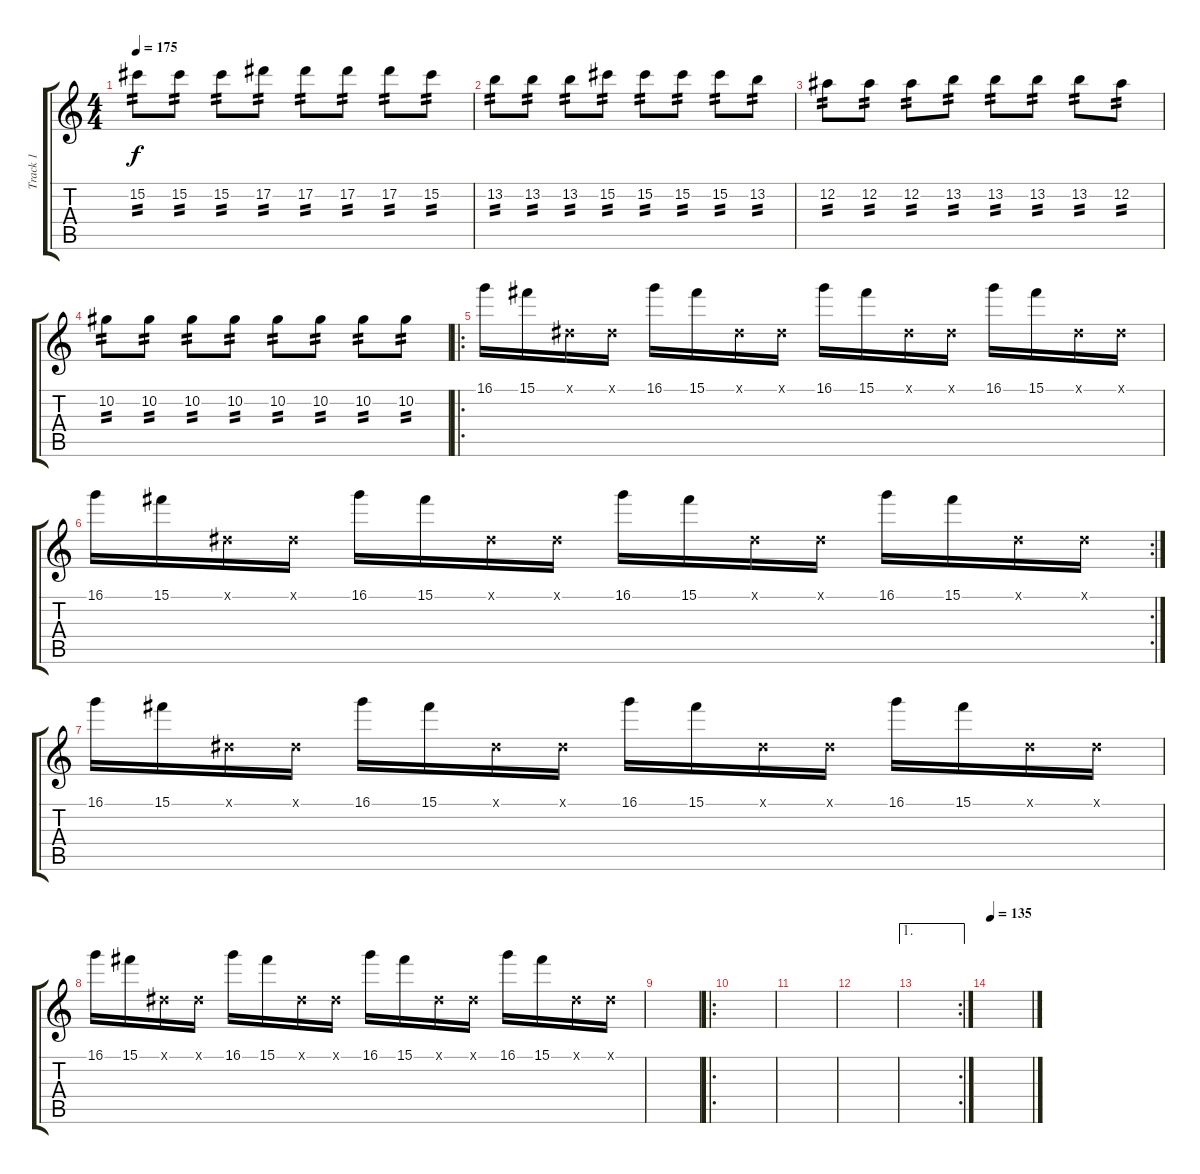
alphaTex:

\track ("Track 1" "Track 1") {instrument electricguitarclean}
\staff {score tabs}
\tuning (Eb4 Bb3 Gb3 Db3 Ab2 Db2) {hide}
\ts (4 4)
\tempo 175
\clef g2
\ks c
15.2.8{tp 2 dy f} 15.2.8{tp 2} 15.2.8{tp 2} 17.2.8{tp 2} 17.2.8{tp 2} 17.2.8{tp 2} 17.2.8{tp 2} 15.2.8{tp 2} |
13.2.8{tp 2} 13.2.8{tp 2} 13.2.8{tp 2} 15.2.8{tp 2} 15.2.8{tp 2} 15.2.8{tp 2} 15.2.8{tp 2} 13.2.8{tp 2} |
12.2.8{tp 2} 12.2.8{tp 2} 12.2.8{tp 2} 13.2.8{tp 2} 13.2.8{tp 2} 13.2.8{tp 2} 13.2.8{tp 2} 12.2.8{tp 2} |
10.2.8{tp 2} 10.2.8{tp 2} 10.2.8{tp 2} 10.2.8{tp 2} 10.2.8{tp 2} 10.2.8{tp 2} 10.2.8{tp 2} 10.2.8{tp 2} |
\ro
16.1.16 15.1.16 0.1{x}.16 0.1{x}.16 16.1.16 15.1.16 0.1{x}.16 0.1{x}.16 16.1.16 15.1.16 0.1{x}.16 0.1{x}.16 16.1.16 15.1.16 0.1{x}.16 0.1{x}.16 |
\rc 2
16.1.16 15.1.16 0.1{x}.16 0.1{x}.16 16.1.16 15.1.16 0.1{x}.16 0.1{x}.16 16.1.16 15.1.16 0.1{x}.16 0.1{x}.16 16.1.16 15.1.16 0.1{x}.16 0.1{x}.16 |
16.1.16 15.1.16 0.1{x}.16 0.1{x}.16 16.1.16 15.1.16 0.1{x}.16 0.1{x}.16 16.1.16 15.1.16 0.1{x}.16 0.1{x}.16 16.1.16 15.1.16 0.1{x}.16 0.1{x}.16 |
16.1.16 15.1.16 0.1{x}.16 0.1{x}.16 16.1.16 15.1.16 0.1{x}.16 0.1{x}.16 16.1.16 15.1.16 0.1{x}.16 0.1{x}.16 16.1.16 15.1.16 0.1{x}.16 0.1{x}.16 |
|
\ro
|
|
|
\ae 1
\rc 2
|
\tempo 135
